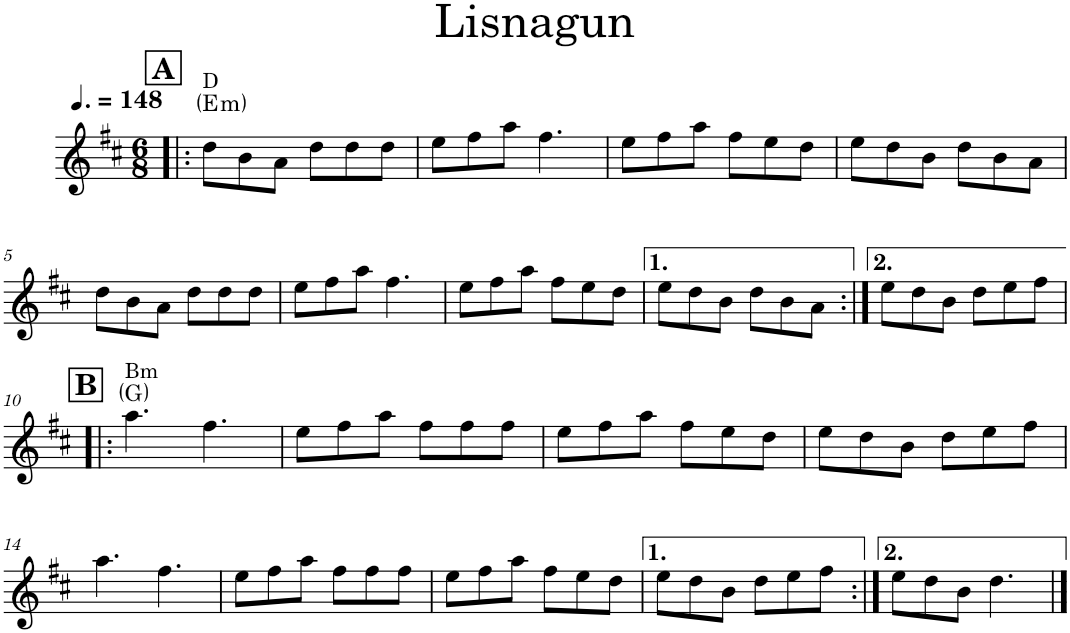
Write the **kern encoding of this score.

**kern	**harte
*part1	*part1
*staff1	*
*I"Piano	*
*I'Pno.	*
*clefG2	*
*k[f#c#]	*
*M6/8	*
*MM222	*
!!LO:REH:place=s1:a:B:cj:fs=14:t=A
=1!|:	=1!|:
!LO:TX:a:t=D	!LO:H:kt=m
8dd\L	E:min
8b\	.
8a\J	.
8dd\L	.
8dd\	.
8dd\J	.
=2	=2
8ee\L	.
8ff#\	.
8aa\J	.
4.ff#\	.
=3	=3
8ee\L	.
8ff#\	.
8aa\J	.
8ff#\L	.
8ee\	.
8dd\J	.
=4	=4
8ee\L	.
8dd\	.
8b\J	.
8dd\L	.
8b\	.
8a\J	.
!!LO:LB:g=z
=5	=5
8dd\L	.
8b\	.
8a\J	.
8dd\L	.
8dd\	.
8dd\J	.
=6	=6
8ee\L	.
8ff#\	.
8aa\J	.
4.ff#\	.
=7	=7
8ee\L	.
8ff#\	.
8aa\J	.
8ff#\L	.
8ee\	.
8dd\J	.
=8	=8
8ee\L	.
8dd\	.
8b\J	.
8dd\L	.
8b\	.
8a\J	.
=9:|!	=9:|!
8ee\L	.
8dd\	.
8b\J	.
8dd\L	.
8ee\	.
8ff#\J	.
!!LO:LB:g=z
!!LO:REH:place=s1:a:B:cj:fs=14:t=B
=10!|:	=10!|:
!LO:TX:a:t=Bm	!
4.aa\	G:maj
4.ff#\	.
=11	=11
8ee\L	.
8ff#\	.
8aa\J	.
8ff#\L	.
8ff#\	.
8ff#\J	.
=12	=12
8ee\L	.
8ff#\	.
8aa\J	.
8ff#\L	.
8ee\	.
8dd\J	.
=13	=13
8ee\L	.
8dd\	.
8b\J	.
8dd\L	.
8ee\	.
8ff#\J	.
!!LO:LB:g=z
=14	=14
4.aa\	.
4.ff#\	.
=15	=15
8ee\L	.
8ff#\	.
8aa\J	.
8ff#\L	.
8ff#\	.
8ff#\J	.
=16	=16
8ee\L	.
8ff#\	.
8aa\J	.
8ff#\L	.
8ee\	.
8dd\J	.
=17	=17
8ee\L	.
8dd\	.
8b\J	.
8dd\L	.
8ee\	.
8ff#\J	.
=18:|!	=18:|!
8ee\L	.
8dd\	.
8b\J	.
4.dd\	.
==	==
*-	*-
